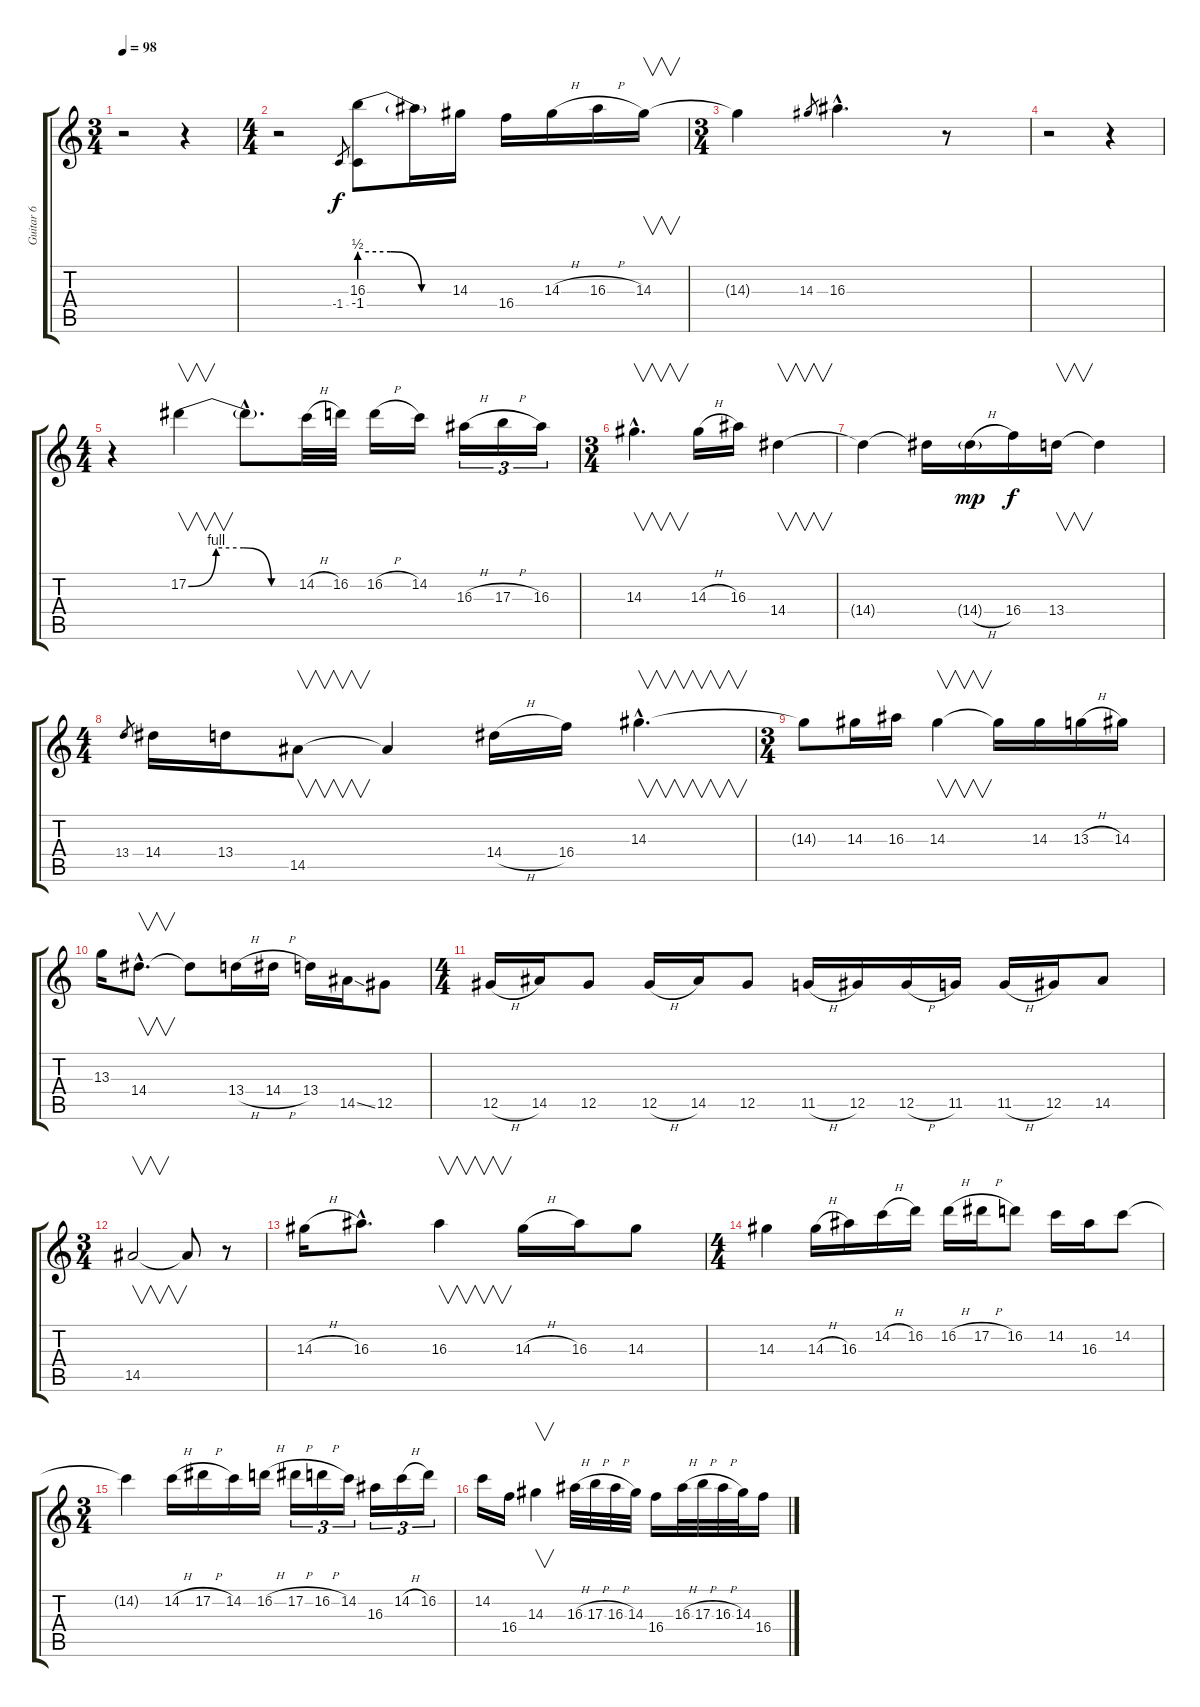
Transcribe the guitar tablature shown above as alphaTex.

\track ("Guitar 6" "Guitar 6") {instrument overdrivenguitar}
\staff {score tabs}
\tuning (Eb4 Bb3 Gb3 Db3 Ab2 Eb2) {hide}
\ts (3 4)
\tempo 98
\clef g2
\ks c
r.2{dy f} r.4 |
\ts (4 4)
r.2 -1.4.8{gr} (16.3{be (custom 0 2 20 2 40 0 60 0)} -1.4).8 16.3{t}.16 14.3.16 16.4.16 14.3{h}.16 16.3{h}.16 14.3.16{v} |
\ts (3 4)
14.3{t}.4 14.3.8{gr} 16.3{hac}.4{d} r.8 |
r.2 r.4 |
\ts (4 4)
r.4 17.2{be (custom 0 0 15 4 30 4 45 0 60 0)}.4{v} 17.2{hac t}.8{d} 14.2{h}.32 16.2.32 16.2{h}.16 14.2.16 16.3{h}.16{tu (3 2)} 17.3{h}.16{tu (3 2)} 16.3.16{tu (3 2)} |
\ts (3 4)
14.3{hac}.4{v d} 14.3{h}.16 16.3.16 14.4.4{v} |
14.4{t}.4 14.4{t}.16 14.4{h g}.16{dy mp} 16.4.16{dy f} 13.4.16{v} 13.4{t}.4 |
\ts (4 4)
13.4.8{gr} 14.4.16 13.4.16 14.5.8{v} 14.5{t}.4 14.4{h}.16 16.4.16 14.3{hac}.4{v d} |
\ts (3 4)
14.3{t}.8 14.3.16 16.3.16 14.3.4{v} 14.3{t}.16 14.3.16 13.3{h}.16 14.3.16 |
13.3.16 14.4{hac}.8{v d} 14.4{t}.8 13.4{h}.16 14.4{h}.16 13.4.16 14.5{ss}.16 12.5.8 |
\ts (4 4)
12.5{h}.16 14.5.16 12.5.8 12.5{h}.16 14.5.16 12.5.8 11.5{h}.16 12.5.16 12.5{h}.16 11.5.16 11.5{h}.16 12.5.16 14.5.8 |
\ts (3 4)
14.5.2{v} 14.5{t}.8 r.8 |
14.3{h}.16 16.3{hac}.8{d} 16.3.4{v} 14.3{h}.16 16.3.16 14.3.8 |
\ts (4 4)
14.3.4 14.3{h}.16 16.3.16 14.2{h}.16 16.2.16 16.2{h}.16 17.2{h}.16 16.2.8 14.2.16 16.3.16 14.2.8 |
\ts (3 4)
14.2{t}.4 14.2{h}.16 17.2{h}.16 14.2.16 16.2{h}.16 17.2{h}.16{tu (3 2)} 16.2{h}.16{tu (3 2)} 14.2.16{tu (3 2)} 16.3.16{tu (3 2)} 14.2{h}.16{tu (3 2)} 16.2.16{tu (3 2)} |
14.2.16 16.4.16 14.3.4{v} 16.3{h}.32 17.3{h}.32 16.3{h}.32 14.3.32 16.4.16 16.3{h}.32 17.3{h}.32 16.3{h}.32 14.3.32 16.4.16
